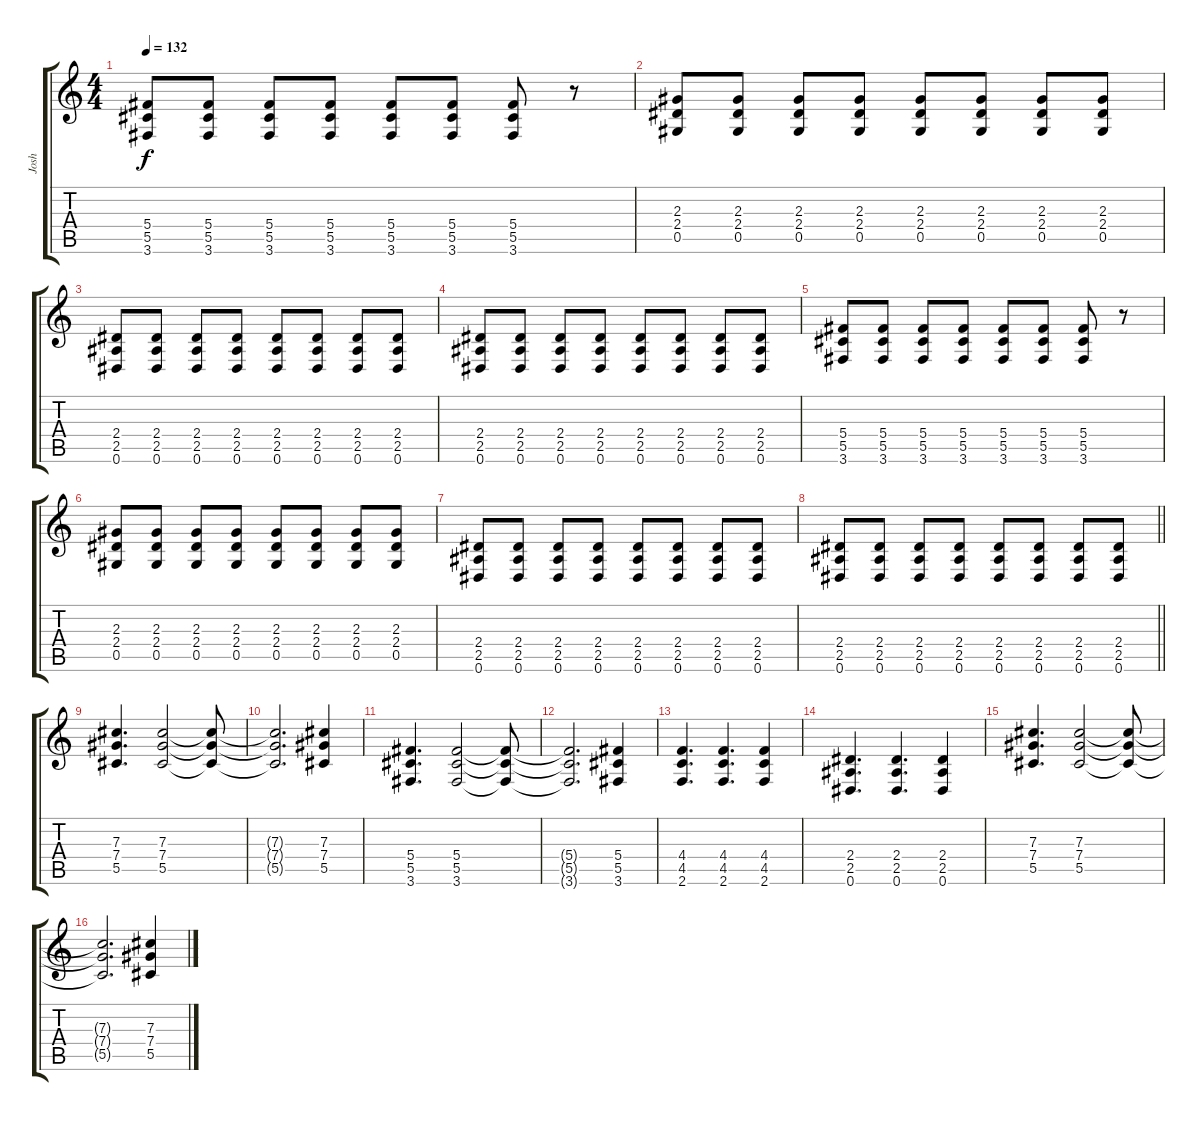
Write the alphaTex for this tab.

\track ("Josh" "Josh") {instrument distortionguitar}
\staff {score tabs}
\tuning (Eb4 Bb3 Gb3 Db3 Ab2 Eb2) {hide}
\ts (4 4)
\section ("" "")
\tempo 132
\clef g2
\ks c
(5.4 5.5 3.6).8{dy f} (5.4 5.5 3.6).8 (5.4 5.5 3.6).8 (5.4 5.5 3.6).8 (5.4 5.5 3.6).8 (5.4 5.5 3.6).8 (5.4 5.5 3.6).8 r.8 |
(2.3 2.4 0.5).8 (2.3 2.4 0.5).8 (2.3 2.4 0.5).8 (2.3 2.4 0.5).8 (2.3 2.4 0.5).8 (2.3 2.4 0.5).8 (2.3 2.4 0.5).8 (2.3 2.4 0.5).8 |
(2.4 2.5 0.6).8 (2.4 2.5 0.6).8 (2.4 2.5 0.6).8 (2.4 2.5 0.6).8 (2.4 2.5 0.6).8 (2.4 2.5 0.6).8 (2.4 2.5 0.6).8 (2.4 2.5 0.6).8 |
(2.4 2.5 0.6).8 (2.4 2.5 0.6).8 (2.4 2.5 0.6).8 (2.4 2.5 0.6).8 (2.4 2.5 0.6).8 (2.4 2.5 0.6).8 (2.4 2.5 0.6).8 (2.4 2.5 0.6).8 |
(5.4 5.5 3.6).8 (5.4 5.5 3.6).8 (5.4 5.5 3.6).8 (5.4 5.5 3.6).8 (5.4 5.5 3.6).8 (5.4 5.5 3.6).8 (5.4 5.5 3.6).8 r.8 |
(2.3 2.4 0.5).8 (2.3 2.4 0.5).8 (2.3 2.4 0.5).8 (2.3 2.4 0.5).8 (2.3 2.4 0.5).8 (2.3 2.4 0.5).8 (2.3 2.4 0.5).8 (2.3 2.4 0.5).8 |
(2.4 2.5 0.6).8 (2.4 2.5 0.6).8 (2.4 2.5 0.6).8 (2.4 2.5 0.6).8 (2.4 2.5 0.6).8 (2.4 2.5 0.6).8 (2.4 2.5 0.6).8 (2.4 2.5 0.6).8 |
\barLineRight lightlight
(2.4 2.5 0.6).8 (2.4 2.5 0.6).8 (2.4 2.5 0.6).8 (2.4 2.5 0.6).8 (2.4 2.5 0.6).8 (2.4 2.5 0.6).8 (2.4 2.5 0.6).8 (2.4 2.5 0.6).8 |
\section ("" "")
(7.3 7.4 5.5).4{d} (7.3 7.4 5.5).2 (7.3{t} 7.4{t} 5.5{t}).8 |
(7.3{t} 7.4{t} 5.5{t}).2{d} (7.3 7.4 5.5).4 |
(5.4 5.5 3.6).4{d} (5.4 5.5 3.6).2 (5.4{t} 5.5{t} 3.6{t}).8 |
(5.4{t} 5.5{t} 3.6{t}).2{d} (5.4 5.5 3.6).4 |
(4.4 4.5 2.6).4{d} (4.4 4.5 2.6).4{d} (4.4 4.5 2.6).4 |
(2.4 2.5 0.6).4{d} (2.4 2.5 0.6).4{d} (2.4 2.5 0.6).4 |
(7.3 7.4 5.5).4{d} (7.3 7.4 5.5).2 (7.3{t} 7.4{t} 5.5{t}).8 |
(7.3{t} 7.4{t} 5.5{t}).2{d} (7.3 7.4 5.5).4
